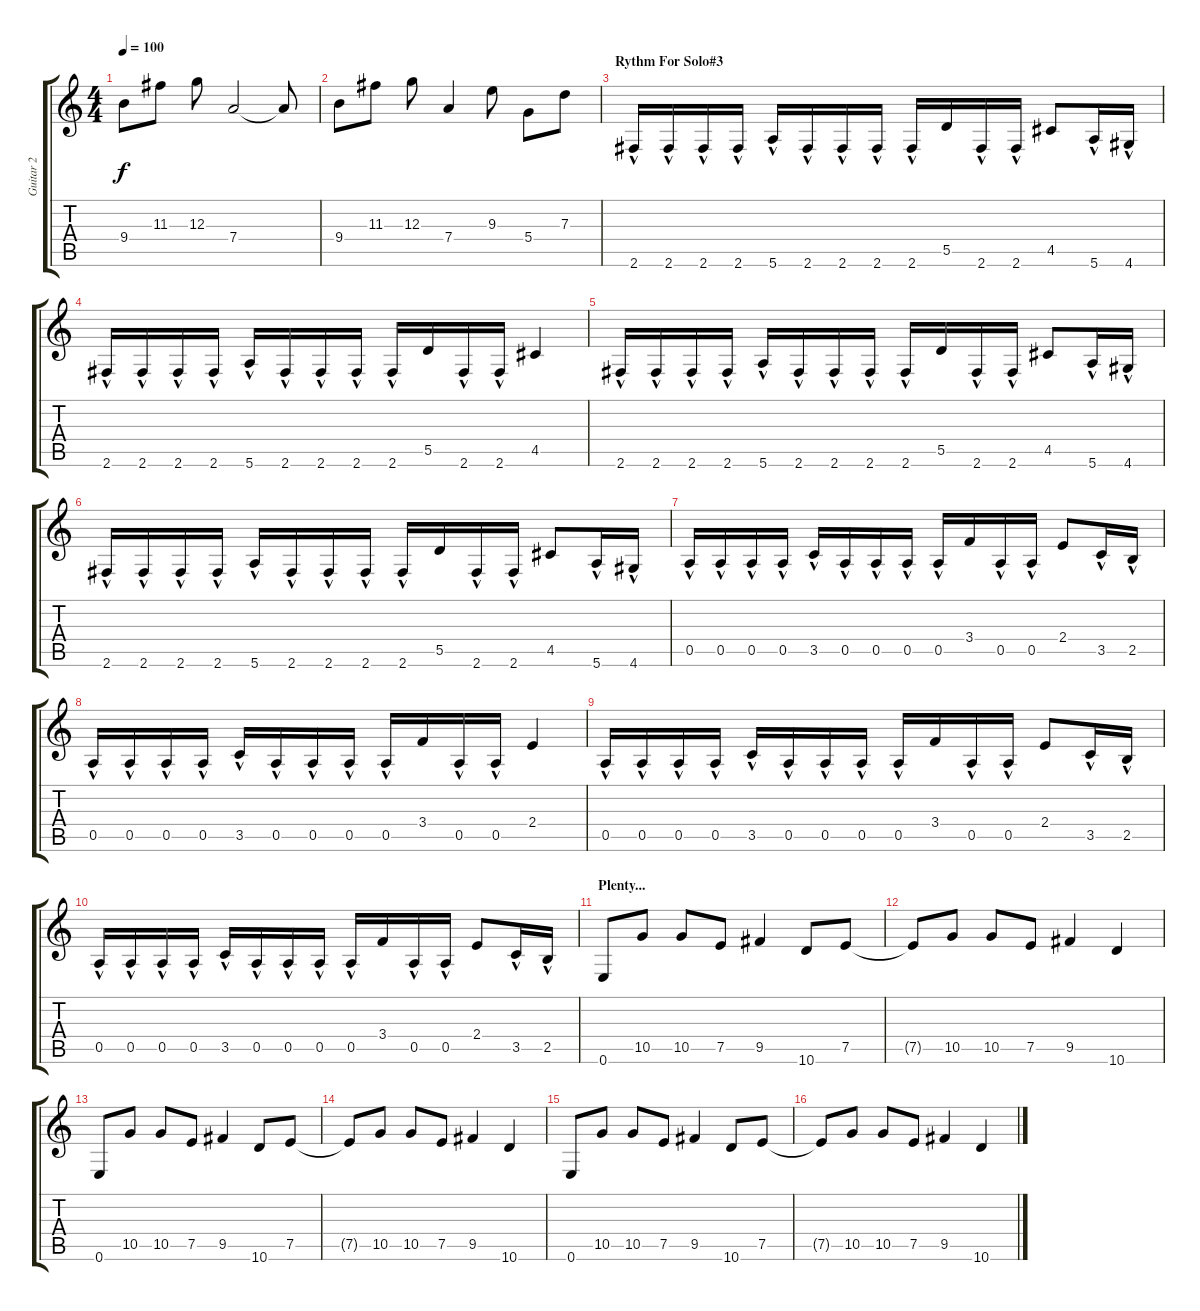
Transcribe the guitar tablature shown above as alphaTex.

\track ("Guitar 2" "Guitar 2") {instrument distortionguitar}
\staff {score tabs}
\tuning (E4 B3 G3 D3 A2 E2) {hide}
\ts (4 4)
\tempo 100
\clef g2
\ks c
9.4.8{dy f} 11.3.8 12.3.8 7.4.2 7.4{t}.8 |
9.4.8 11.3.8 12.3.8 7.4.4 9.3.8 5.4.8 7.3.8 |
\section ("" "Rythm For Solo#3")
2.6{hac}.16 2.6{hac}.16 2.6{hac}.16 2.6{hac}.16 5.6{hac}.16 2.6{hac}.16 2.6{hac}.16 2.6{hac}.16 2.6{hac}.16 5.5.16 2.6{hac}.16 2.6{hac}.16 4.5.8 5.6{hac}.16 4.6{hac}.16 |
2.6{hac}.16 2.6{hac}.16 2.6{hac}.16 2.6{hac}.16 5.6{hac}.16 2.6{hac}.16 2.6{hac}.16 2.6{hac}.16 2.6{hac}.16 5.5.16 2.6{hac}.16 2.6{hac}.16 4.5.4 |
2.6{hac}.16 2.6{hac}.16 2.6{hac}.16 2.6{hac}.16 5.6{hac}.16 2.6{hac}.16 2.6{hac}.16 2.6{hac}.16 2.6{hac}.16 5.5.16 2.6{hac}.16 2.6{hac}.16 4.5.8 5.6{hac}.16 4.6{hac}.16 |
2.6{hac}.16 2.6{hac}.16 2.6{hac}.16 2.6{hac}.16 5.6{hac}.16 2.6{hac}.16 2.6{hac}.16 2.6{hac}.16 2.6{hac}.16 5.5.16 2.6{hac}.16 2.6{hac}.16 4.5.8 5.6{hac}.16 4.6{hac}.16 |
0.5{hac}.16 0.5{hac}.16 0.5{hac}.16 0.5{hac}.16 3.5{hac}.16 0.5{hac}.16 0.5{hac}.16 0.5{hac}.16 0.5{hac}.16 3.4.16 0.5{hac}.16 0.5{hac}.16 2.4.8 3.5{hac}.16 2.5{hac}.16 |
0.5{hac}.16 0.5{hac}.16 0.5{hac}.16 0.5{hac}.16 3.5{hac}.16 0.5{hac}.16 0.5{hac}.16 0.5{hac}.16 0.5{hac}.16 3.4.16 0.5{hac}.16 0.5{hac}.16 2.4.4 |
0.5{hac}.16 0.5{hac}.16 0.5{hac}.16 0.5{hac}.16 3.5{hac}.16 0.5{hac}.16 0.5{hac}.16 0.5{hac}.16 0.5{hac}.16 3.4.16 0.5{hac}.16 0.5{hac}.16 2.4.8 3.5{hac}.16 2.5{hac}.16 |
0.5{hac}.16 0.5{hac}.16 0.5{hac}.16 0.5{hac}.16 3.5{hac}.16 0.5{hac}.16 0.5{hac}.16 0.5{hac}.16 0.5{hac}.16 3.4.16 0.5{hac}.16 0.5{hac}.16 2.4.8 3.5{hac}.16 2.5{hac}.16 |
\section ("" "Plenty...")
0.6.8 10.5.8 10.5.8 7.5.8 9.5.4 10.6.8 7.5.8 |
7.5{t}.8 10.5.8 10.5.8 7.5.8 9.5.4 10.6.4 |
0.6.8 10.5.8 10.5.8 7.5.8 9.5.4 10.6.8 7.5.8 |
7.5{t}.8 10.5.8 10.5.8 7.5.8 9.5.4 10.6.4 |
0.6.8 10.5.8 10.5.8 7.5.8 9.5.4 10.6.8 7.5.8 |
7.5{t}.8 10.5.8 10.5.8 7.5.8 9.5.4 10.6.4
